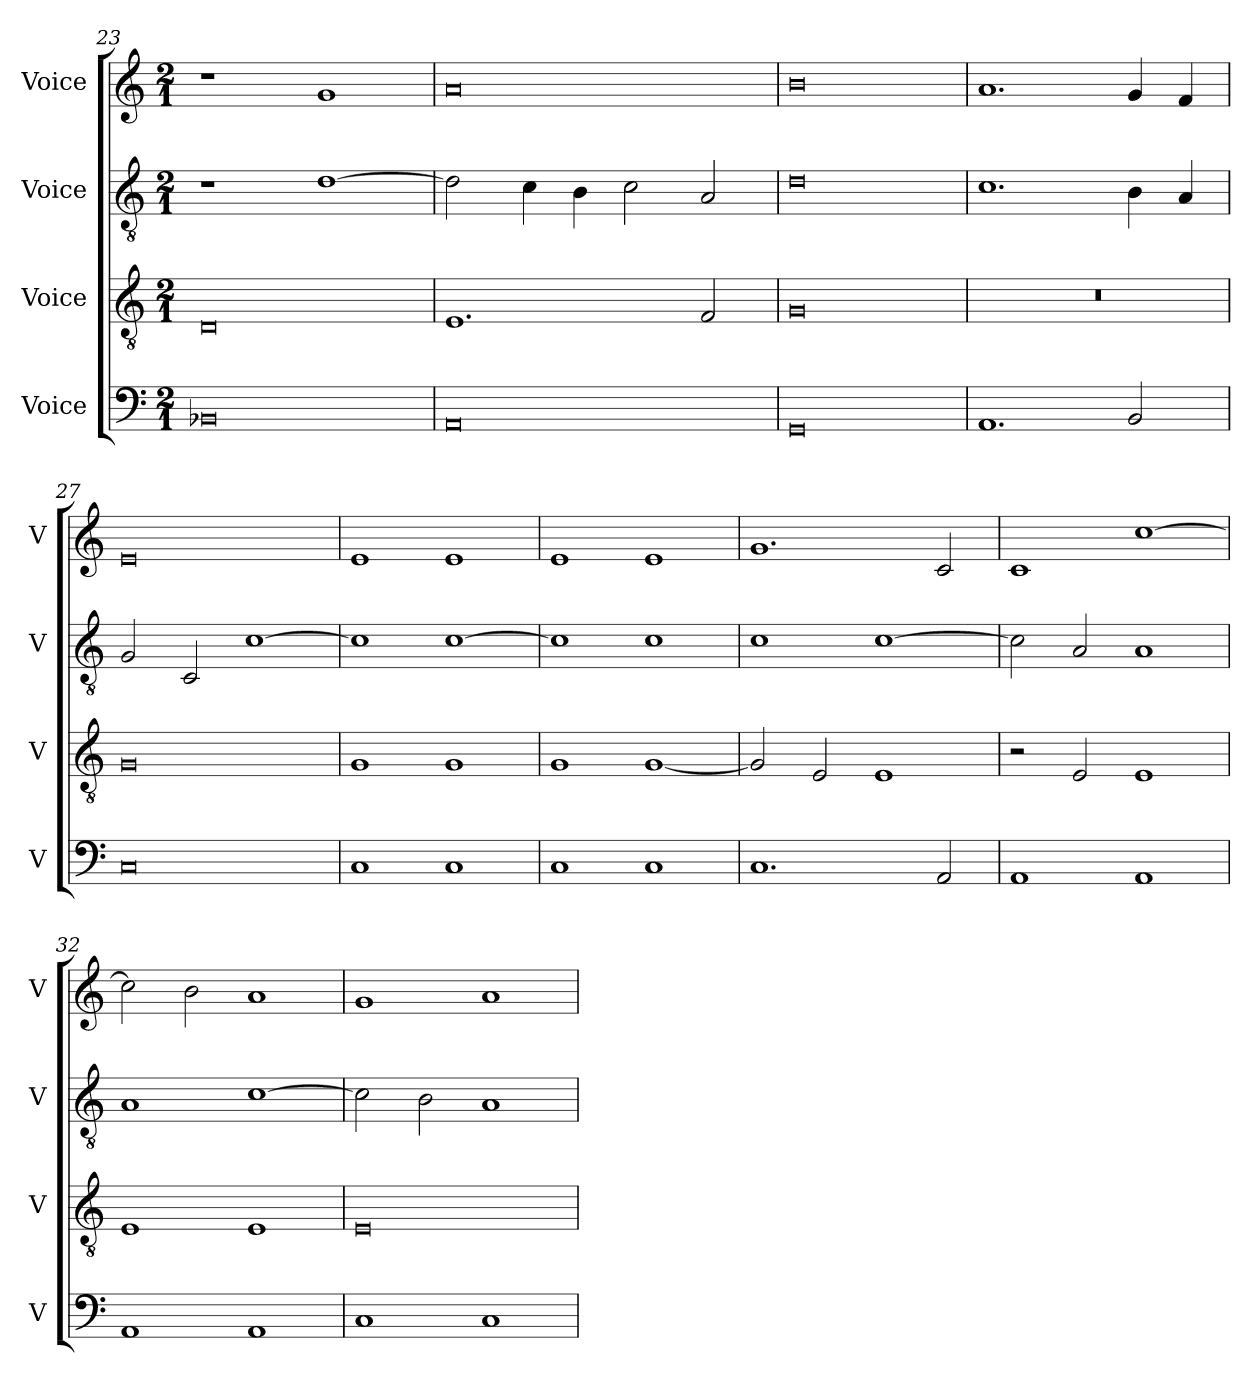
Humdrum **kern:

**kern	**kern	**kern	**kern
*part4	*part3	*part2	*part1
*staff4	*staff3	*staff2	*staff1
*I"Voice	*I"Voice	*I"Voice	*I"Voice
*I'V	*I'V	*I'V	*I'V
*clefF4	*clefGv2	*clefGv2	*clefG2
*k[]	*k[]	*k[]	*k[]
*M2/1	*M2/1	*M2/1	*M2/1
=23	=23	=23	=23
0BB-X	0D	1r	1r
.	.	[1d	1g
=24	=24	=24	=24
0AA	1.E	2d\]	0a
.	.	4c\	.
.	.	4B\	.
.	.	2c\	.
.	2F/	2A/	.
=25	=25	=25	=25
0GG	0G	0d	0b
=26	=26	=26	=26
1.AA	0r	1.c	1.a
2BB/	.	4B\	4g/
.	.	4A/	4f/
=27	=27	=27	=27
0C	0G	2G/	0e
.	.	2C/	.
.	.	[1c	.
!!LO:PB:g=z
=28	=28	=28	=28
1C	1G	1c]	1e
1C	1G	[1c	1e
=29	=29	=29	=29
1C	1G	1c]	1e
1C	[1G	1c	1e
=30	=30	=30	=30
1.C	2G/]	1c	1.g
.	2E/	.	.
.	1E	[1c	.
2AA/	.	.	2c/
=31	=31	=31	=31
1AA	2r	2c\]	1c
.	2E/	2A/	.
1AA	1E	1A	[1cc
=32	=32	=32	=32
1AA	1E	1A	2cc\]
.	.	.	2b\
1AA	1E	[1c	1a
=33	=33	=33	=33
1C	0E	2c\]	1g
.	.	2B\	.
1C	.	1A	1a
=	=	=	=
*-	*-	*-	*-
